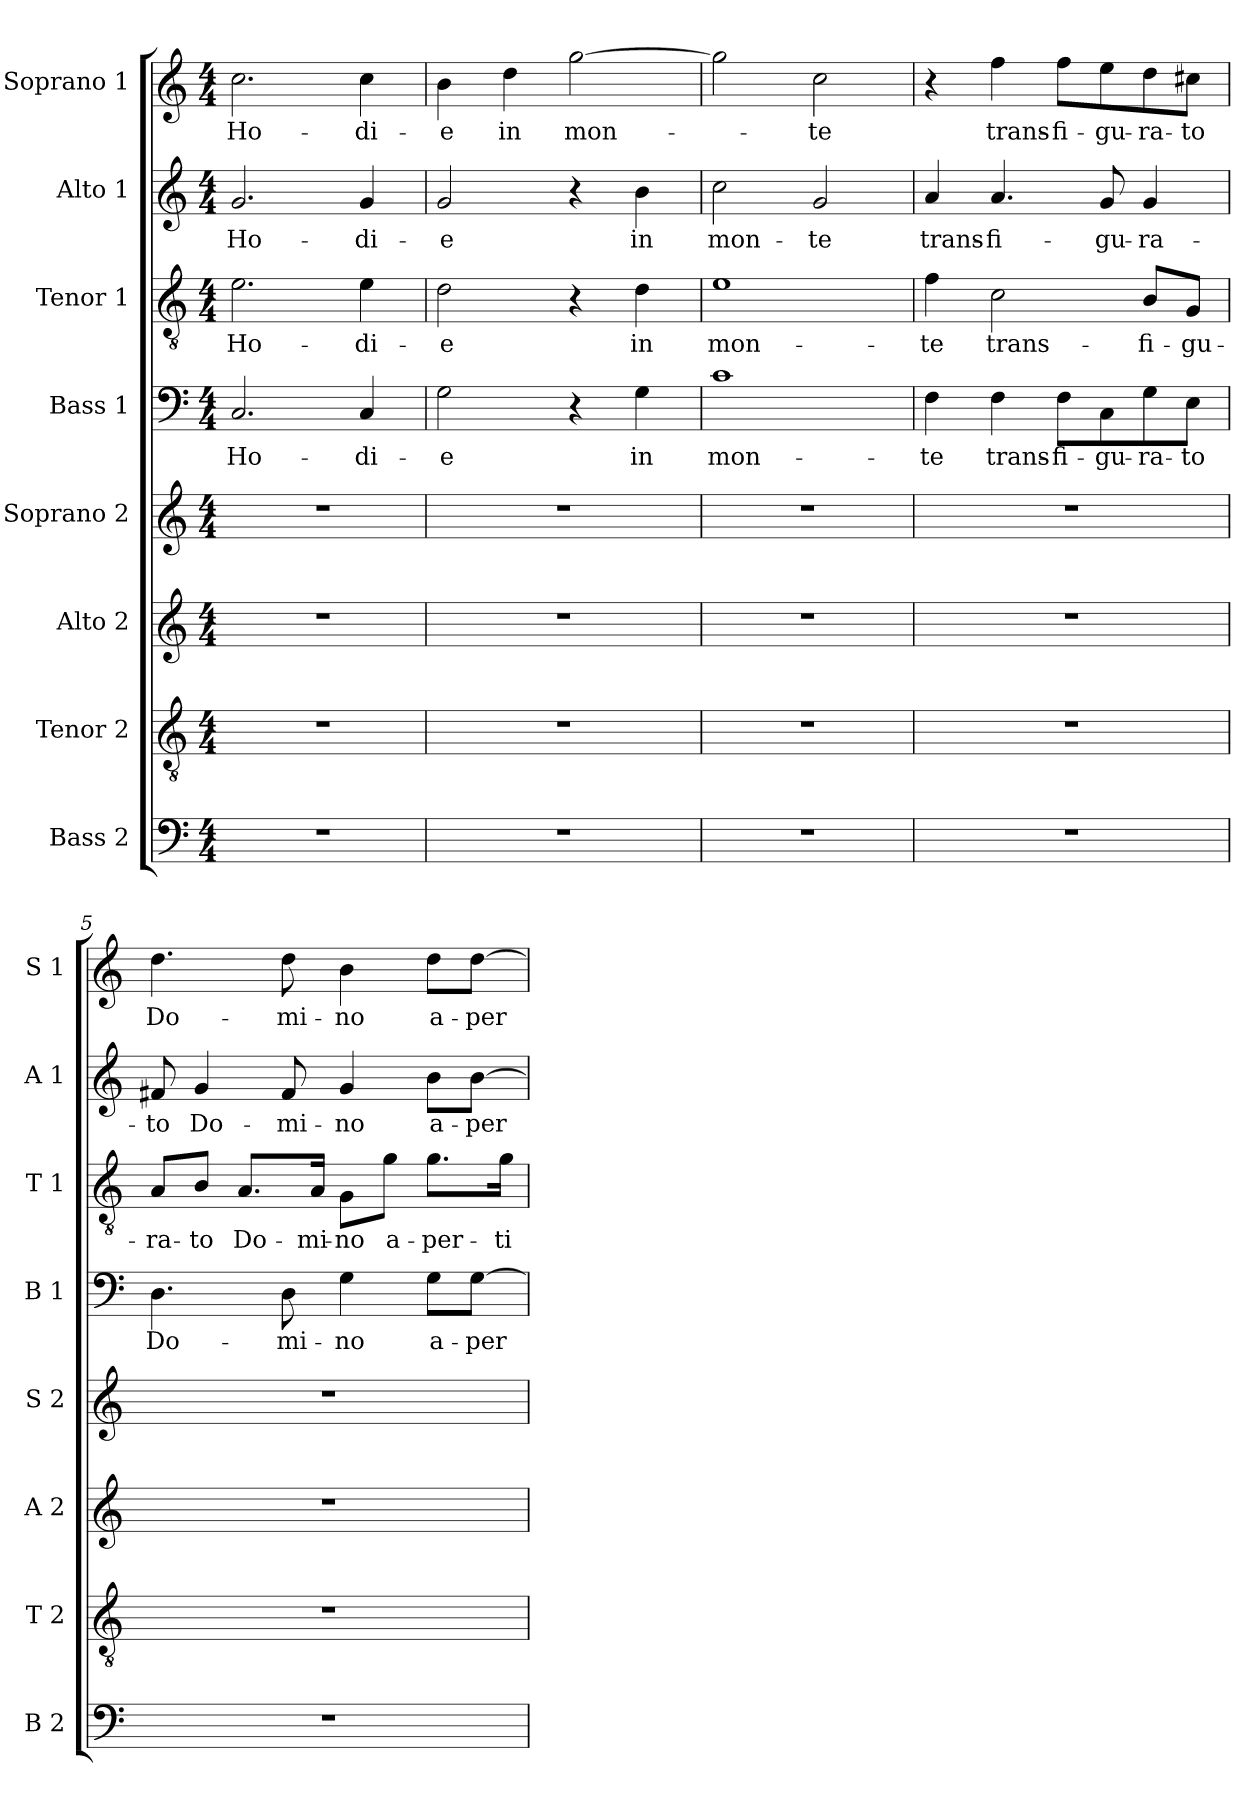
**kern	**kern	**kern	**kern	**kern	**text	**kern	**text	**kern	**text	**kern	**text
*part8	*part7	*part6	*part5	*part4	*part4	*part3	*part3	*part2	*part2	*part1	*part1
*staff8	*staff7	*staff6	*staff5	*staff4	*staff4	*staff3	*staff3	*staff2	*staff2	*staff1	*staff1
*I"Bass 2	*I"Tenor 2	*I"Alto 2	*I"Soprano 2	*I"Bass 1	*	*I"Tenor 1	*	*I"Alto 1	*	*I"Soprano 1	*
*I'B 2	*I'T 2	*I'A 2	*I'S 2	*I'B 1	*	*I'T 1	*	*I'A 1	*	*I'S 1	*
*clefF4	*clefGv2	*clefG2	*clefG2	*clefF4	*	*clefGv2	*	*clefG2	*	*clefG2	*
*k[]	*k[]	*k[]	*k[]	*k[]	*	*k[]	*	*k[]	*	*k[]	*
*C:	*C:	*C:	*C:	*C:	*	*C:	*	*C:	*	*C:	*
*M4/4	*M4/4	*M4/4	*M4/4	*M4/4	*	*M4/4	*	*M4/4	*	*M4/4	*
=1	=1	=1	=1	=1	=1	=1	=1	=1	=1	=1	=1
!	!	!	!	!	!LO:LY:b	!	!LO:LY:b	!	!LO:LY:b	!	!LO:LY:b
1r	1r	1r	1r	2.C/	Ho-	2.e\	Ho-	2.g/	Ho-	2.cc\	Ho-
!	!	!	!	!	!LO:LY:b	!	!LO:LY:b	!	!LO:LY:b	!	!LO:LY:b
.	.	.	.	4C/	-di-	4e\	-di-	4g/	-di-	4cc\	-di-
=2	=2	=2	=2	=2	=2	=2	=2	=2	=2	=2	=2
!	!	!	!	!	!LO:LY:b	!	!LO:LY:b	!	!LO:LY:b	!	!LO:LY:b
1r	1r	1r	1r	2G\	-e	2d\	-e	2g/	-e	4b\	-e
!	!	!	!	!	!	!	!	!	!	!	!LO:LY:b
.	.	.	.	.	.	.	.	.	.	4dd\	in
!	!	!	!	!	!	!	!	!	!	!	!LO:LY:b
.	.	.	.	4r	.	4r	.	4r	.	[2gg\	mon-
!	!	!	!	!	!LO:LY:b	!	!LO:LY:b	!	!LO:LY:b	!	!
.	.	.	.	4G\	in	4d\	in	4b\	in	.	.
=3	=3	=3	=3	=3	=3	=3	=3	=3	=3	=3	=3
!	!	!	!	!	!LO:LY:b	!	!LO:LY:b	!	!LO:LY:b	!	!
1r	1r	1r	1r	1c	mon-	1e	mon-	2cc\	mon-	2gg\]	.
!	!	!	!	!	!	!	!	!	!LO:LY:b	!	!LO:LY:b
.	.	.	.	.	.	.	.	2g/	-te	2cc\	-te
=4	=4	=4	=4	=4	=4	=4	=4	=4	=4	=4	=4
!	!	!	!	!	!LO:LY:b	!	!LO:LY:b	!	!LO:LY:b	!	!
1r	1r	1r	1r	4F\	-te	4f\	-te	4a/	trans-	4r	.
!	!	!	!	!	!LO:LY:b	!	!LO:LY:b	!	!LO:LY:b	!	!LO:LY:b
.	.	.	.	4F\	trans-	2c\	trans-	4.a/	-fi-	4ff\	trans-
!	!	!	!	!	!LO:LY:b	!	!	!	!	!	!LO:LY:b
.	.	.	.	8F\L	-fi-	.	.	.	.	8ff\L	-fi-
!	!	!	!	!	!LO:LY:b	!	!	!	!LO:LY:b	!	!LO:LY:b
.	.	.	.	8C\	-gu-	.	.	8g/	-gu-	8ee\	-gu-
!	!	!	!	!	!LO:LY:b	!	!LO:LY:b	!	!LO:LY:b	!	!LO:LY:b
.	.	.	.	8G\	-ra-	8B/L	-fi-	4g/	-ra-	8dd\	-ra-
!	!	!	!	!	!LO:LY:b	!	!LO:LY:b	!	!	!	!LO:LY:b
.	.	.	.	8E\J	-to	8G/J	-gu-	.	.	8cc#X\J	-to
=5	=5	=5	=5	=5	=5	=5	=5	=5	=5	=5	=5
!	!	!	!	!	!LO:LY:b	!	!LO:LY:b	!	!LO:LY:b	!	!LO:LY:b
1r	1r	1r	1r	4.D\	Do-	8A/L	-ra-	8f#X/	-to	4.dd\	Do-
!	!	!	!	!	!	!	!LO:LY:b	!	!LO:LY:b	!	!
.	.	.	.	.	.	8B/J	-to	4g/	Do-	.	.
!	!	!	!	!	!	!	!LO:LY:b	!	!	!	!
.	.	.	.	.	.	8.A/L	Do-	.	.	.	.
!	!	!	!	!	!LO:LY:b	!	!	!	!LO:LY:b	!	!LO:LY:b
.	.	.	.	8D\	-mi-	.	.	8f#/	-mi-	8dd\	-mi-
!	!	!	!	!	!	!	!LO:LY:b	!	!	!	!
.	.	.	.	.	.	16A/Jk	-mi-	.	.	.	.
!	!	!	!	!	!LO:LY:b	!	!LO:LY:b	!	!LO:LY:b	!	!LO:LY:b
.	.	.	.	4G\	-no	8G\L	-no	4g/	-no	4b\	-no
!	!	!	!	!	!	!	!LO:LY:b	!	!	!	!
.	.	.	.	.	.	8g\J	a-	.	.	.	.
!	!	!	!	!	!LO:LY:b	!	!LO:LY:b	!	!LO:LY:b	!	!LO:LY:b
.	.	.	.	8G\L	a-	8.g\L	-per-	8b\L	a-	8dd\L	a-
!	!	!	!	!	!LO:LY:b	!	!	!	!LO:LY:b	!	!LO:LY:b
.	.	.	.	[8G\J	-per-	.	.	[8b\J	-per-	[8dd\J	-per-
!	!	!	!	!	!	!	!LO:LY:b	!	!	!	!
.	.	.	.	.	.	16g\Jk	-ti	.	.	.	.
=	=	=	=	=	=	=	=	=	=	=	=
*-	*-	*-	*-	*-	*-	*-	*-	*-	*-	*-	*-
